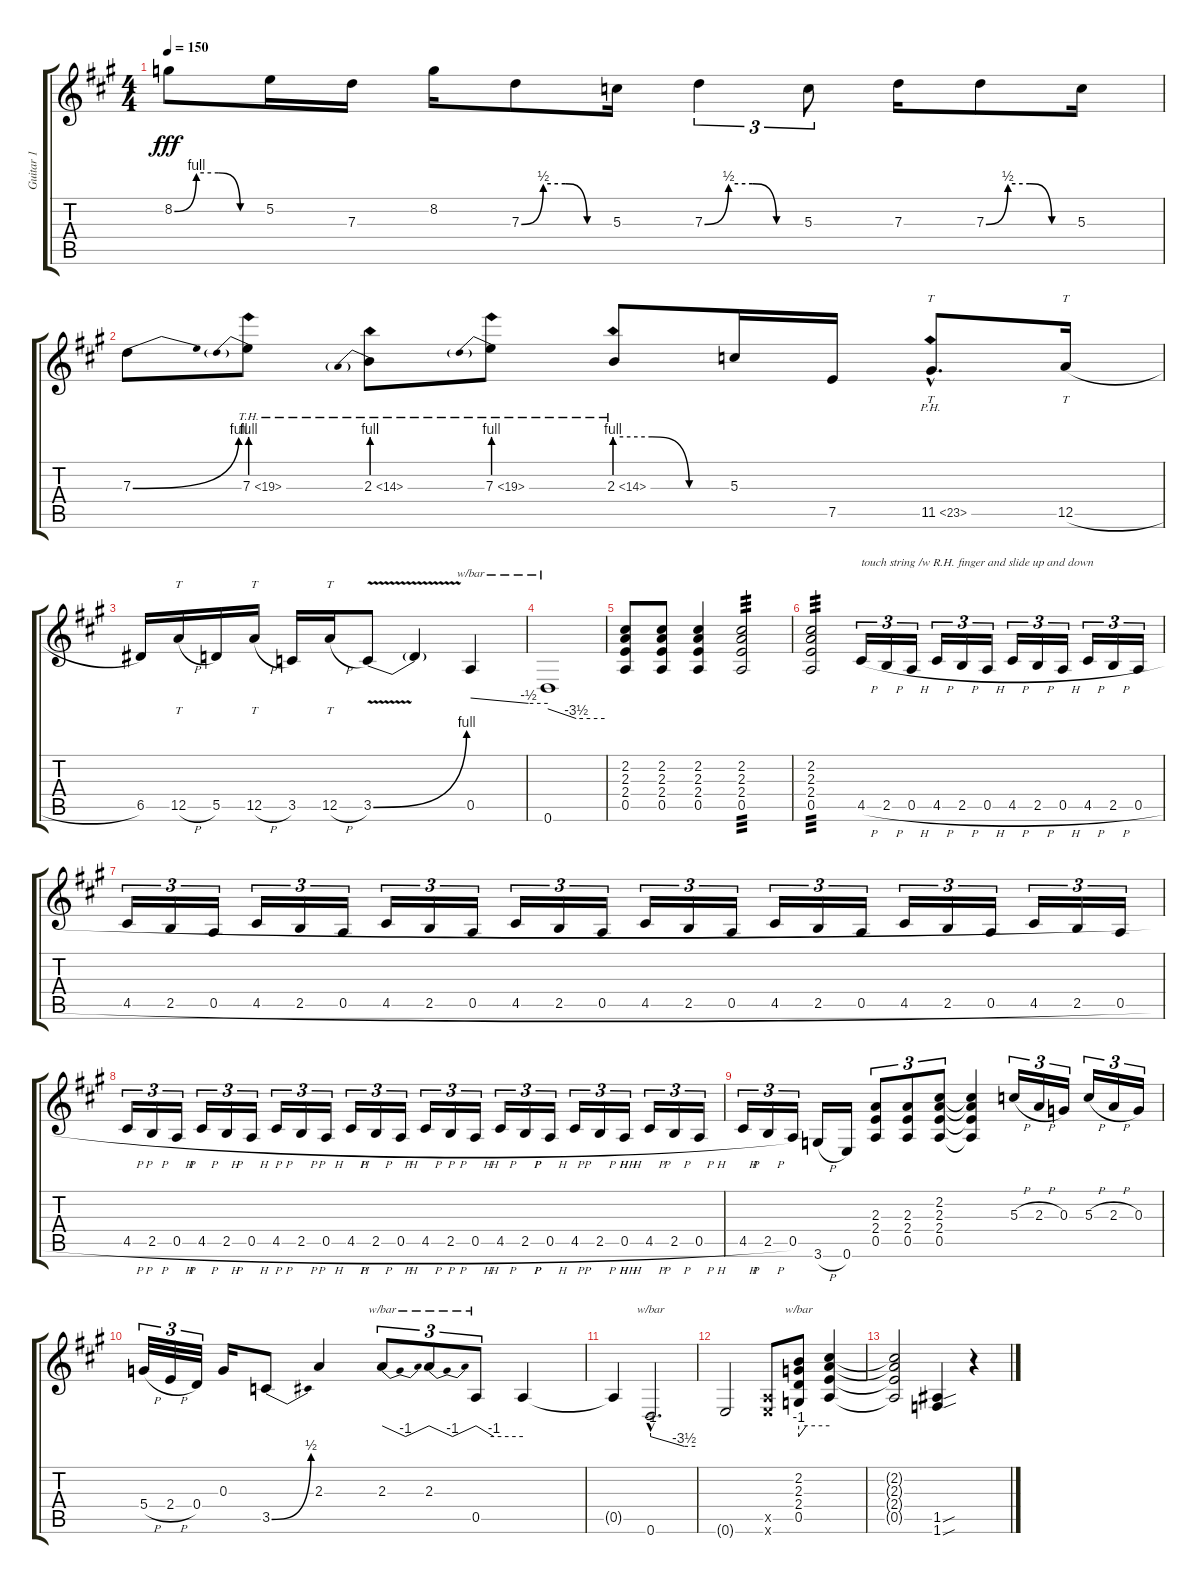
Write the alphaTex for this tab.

\track ("Guitar 1" "Guitar 1") {instrument distortionguitar}
\staff {score tabs}
\tuning (E4 B3 G3 D3 A2 E2) {hide}
\ts (4 4)
\tempo 150
\clef g2
\ks a
8.2{be (custom 0 0 15 4 30 4 45 0 60 0)}.8{dy fff} 5.2.16 7.3.16 8.2.16 7.3{be (custom 0 0 15 2 30 2 45 0 60 0)}.8 5.3.16 7.3{be (custom 0 0 15 2 30 2 45 0 60 0)}.4{tu (3 2)} 5.3.8{tu (3 2)} 7.3.16 7.3{be (custom 0 0 15 2 30 2 45 0 60 0)}.8 5.3.16 |
7.3{be (bend 0 0 60 4)}.8 7.3{be (prebend 0 4 60 4) th 12}.8 2.3{be (prebend 0 4 60 4) th 12}.8 7.3{be (prebend 0 4 60 4) th 12}.8 2.3{be (custom 0 4 20 4 40 0 60 0) th 12}.8 5.3.16 7.5.16 11.5{ph 12 hac}.8{tt d} 12.5{h}.16{tt} |
6.5.16 12.5{h}.16{tt} 5.5.16 12.5{h}.16{tt} 3.5.16 12.5{h}.16{tt} 3.5{be (bend 0 0 60 4) v}.8 3.5{t}.4 0.5.4{tbe (custom default 0 0 45 -2 60 -2)} |
0.6.1{tbe (custom default 0 -4 30 -14 60 -14)} |
(2.2 2.3 2.4 0.5).8 (2.2 2.3 2.4 0.5).8 (2.2 2.3 2.4 0.5).4 (2.2 2.3 2.4 0.5).2{tp 3} |
(2.2 2.3 2.4 0.5).2{tp 3} 4.5{h}.16{tu (3 2) txt "touch string /w R.H. finger and slide up and down"} 2.5{h}.16{tu (3 2)} 0.5{h}.16{tu (3 2)} 4.5{h}.16{tu (3 2)} 2.5{h}.16{tu (3 2)} 0.5{h}.16{tu (3 2)} 4.5{h}.16{tu (3 2)} 2.5{h}.16{tu (3 2)} 0.5{h}.16{tu (3 2)} 4.5{h}.16{tu (3 2)} 2.5{h}.16{tu (3 2)} 0.5{h}.16{tu (3 2)} |
4.5{h}.16{tu (3 2)} 2.5{h}.16{tu (3 2)} 0.5{h}.16{tu (3 2)} 4.5{h}.16{tu (3 2)} 2.5{h}.16{tu (3 2)} 0.5{h}.16{tu (3 2)} 4.5{h}.16{tu (3 2)} 2.5{h}.16{tu (3 2)} 0.5{h}.16{tu (3 2)} 4.5{h}.16{tu (3 2)} 2.5{h}.16{tu (3 2)} 0.5{h}.16{tu (3 2)} 4.5{h}.16{tu (3 2)} 2.5{h}.16{tu (3 2)} 0.5{h}.16{tu (3 2)} 4.5{h}.16{tu (3 2)} 2.5{h}.16{tu (3 2)} 0.5{h}.16{tu (3 2)} 4.5{h}.16{tu (3 2)} 2.5{h}.16{tu (3 2)} 0.5{h}.16{tu (3 2)} 4.5{h}.16{tu (3 2)} 2.5{h}.16{tu (3 2)} 0.5{h}.16{tu (3 2)} |
4.5{h}.16{tu (3 2)} 2.5{h}.16{tu (3 2)} 0.5{h}.16{tu (3 2)} 4.5{h}.16{tu (3 2)} 2.5{h}.16{tu (3 2)} 0.5{h}.16{tu (3 2)} 4.5{h}.16{tu (3 2)} 2.5{h}.16{tu (3 2)} 0.5{h}.16{tu (3 2)} 4.5{h}.16{tu (3 2)} 2.5{h}.16{tu (3 2)} 0.5{h}.16{tu (3 2)} 4.5{h}.16{tu (3 2)} 2.5{h}.16{tu (3 2)} 0.5{h}.16{tu (3 2)} 4.5{h}.16{tu (3 2)} 2.5{h}.16{tu (3 2)} 0.5{h}.16{tu (3 2)} 4.5{h}.16{tu (3 2)} 2.5{h}.16{tu (3 2)} 0.5{h}.16{tu (3 2)} 4.5{h}.16{tu (3 2)} 2.5{h}.16{tu (3 2)} 0.5{h}.16{tu (3 2)} |
4.5{h}.16{tu (3 2)} 2.5{h}.16{tu (3 2)} 0.5.16{tu (3 2)} 3.6{h}.16 0.6.16 (2.3 2.4 0.5).8{tu (3 2)} (2.3 2.4 0.5).8{tu (3 2)} (2.2 2.3 2.4 0.5).8{tu (3 2)} (2.2{t} 2.3{t} 2.4{t} 0.5{t}).4 5.3{h}.16{tu (3 2)} 2.3{h}.16{tu (3 2)} 0.3.16{tu (3 2)} 5.3{h}.16{tu (3 2)} 2.3{h}.16{tu (3 2)} 0.3.16{tu (3 2)} |
5.4{h}.32{tu (3 2)} 2.4{h}.32{tu (3 2)} 0.4.32{tu (3 2)} 0.3.16 3.5{be (bend 0 0 60 2)}.8 2.3.4 2.3.8{tu (3 2) tbe (dip default 0 0 30 -4 60 0)} 2.3.8{tu (3 2) tbe (dip default 0 0 30 -4 60 0)} 0.5.8{tu (3 2) tbe (custom default 0 0 23 -4 60 -4)} 0.5{t}.4 |
0.5{t}.4 0.6{hac}.2{d tbe (custom default 0 -4 45 -14 60 -14)} |
0.6{t}.2 (0.5{x} 0.6{x}).8 (2.2 2.3 2.4 0.5).8{tbe (custom default 0 -4 15 0 60 0)} (2.2{t} 2.3{t} 2.4{t} 0.5{t}).4 |
(2.2{t} 2.3{t} 2.4{t} 0.5{t}).2 (1.5{sou} 1.6{sou}).4 r.4
